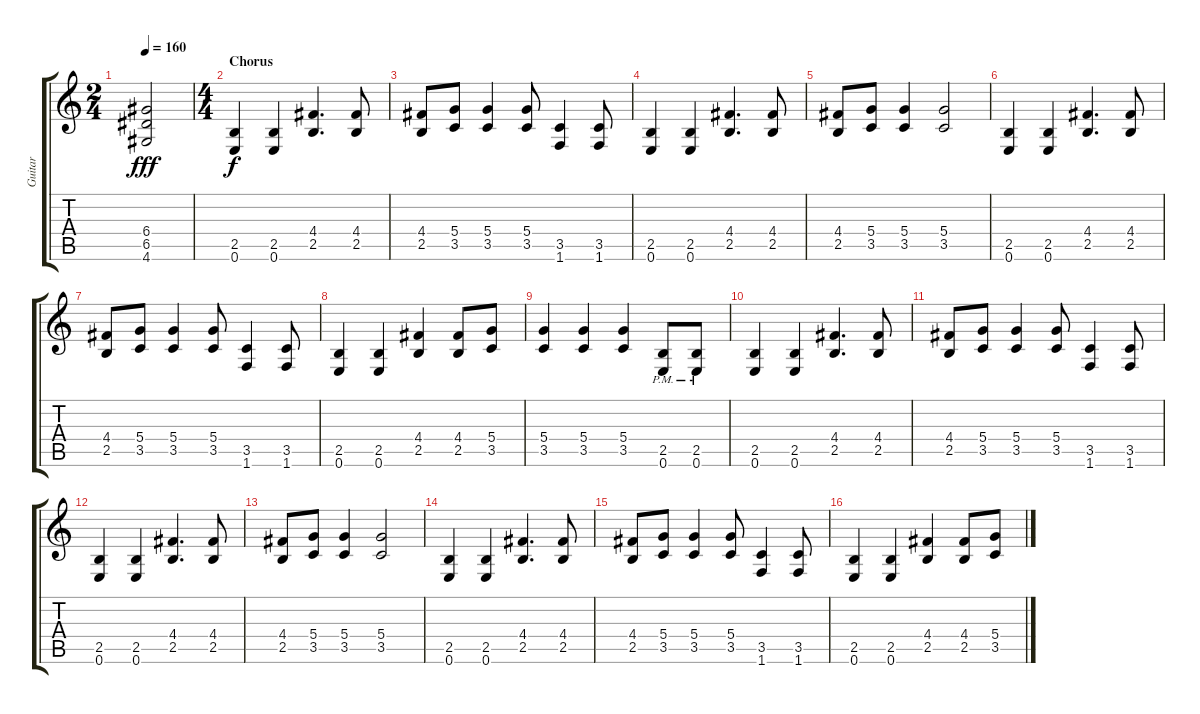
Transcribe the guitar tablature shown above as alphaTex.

\track ("Guitar" "Guitar") {instrument distortionguitar}
\staff {score tabs}
\tuning (E4 B3 G3 D3 A2 E2) {hide}
\ts (2 4)
\tempo 160
\clef g2
\ks c
(6.4 6.5 4.6).2{dy fff} |
\ts (4 4)
\section ("" "Chorus")
(2.5 0.6).4{dy f} (2.5 0.6).4 (4.4 2.5).4{d} (4.4 2.5).8 |
(4.4 2.5).8 (5.4 3.5).8 (5.4 3.5).4 (5.4 3.5).8 (3.5 1.6).4 (3.5 1.6).8 |
(2.5 0.6).4 (2.5 0.6).4 (4.4 2.5).4{d} (4.4 2.5).8 |
(4.4 2.5).8 (5.4 3.5).8 (5.4 3.5).4 (5.4 3.5).2 |
(2.5 0.6).4 (2.5 0.6).4 (4.4 2.5).4{d} (4.4 2.5).8 |
(4.4 2.5).8 (5.4 3.5).8 (5.4 3.5).4 (5.4 3.5).8 (3.5 1.6).4 (3.5 1.6).8 |
(2.5 0.6).4 (2.5 0.6).4 (4.4 2.5).4 (4.4 2.5).8 (5.4 3.5).8 |
(5.4 3.5).4 (5.4 3.5).4 (5.4 3.5).4 (2.5{pm} 0.6{pm}).8 (2.5{pm} 0.6{pm}).8 |
(2.5 0.6).4 (2.5 0.6).4 (4.4 2.5).4{d} (4.4 2.5).8 |
(4.4 2.5).8 (5.4 3.5).8 (5.4 3.5).4 (5.4 3.5).8 (3.5 1.6).4 (3.5 1.6).8 |
(2.5 0.6).4 (2.5 0.6).4 (4.4 2.5).4{d} (4.4 2.5).8 |
(4.4 2.5).8 (5.4 3.5).8 (5.4 3.5).4 (5.4 3.5).2 |
(2.5 0.6).4 (2.5 0.6).4 (4.4 2.5).4{d} (4.4 2.5).8 |
(4.4 2.5).8 (5.4 3.5).8 (5.4 3.5).4 (5.4 3.5).8 (3.5 1.6).4 (3.5 1.6).8 |
(2.5 0.6).4 (2.5 0.6).4 (4.4 2.5).4 (4.4 2.5).8 (5.4 3.5).8
